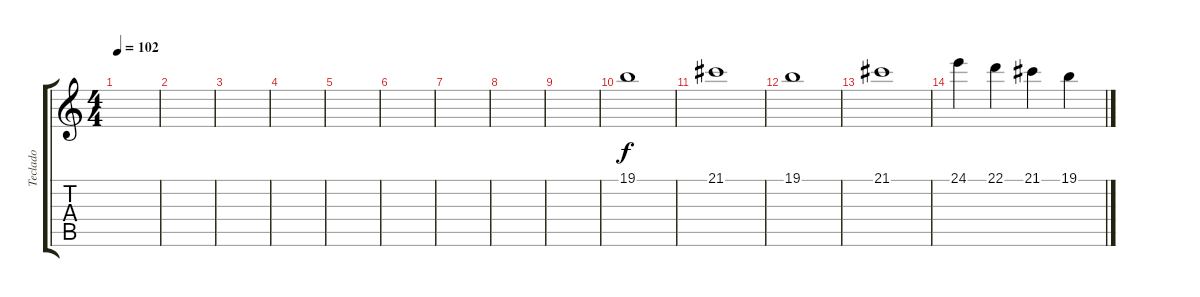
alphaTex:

\track ("Teclado" "Teclado") {instrument tremolostrings}
\staff {score tabs}
\tuning (E4 B3 G3 D3 A2 E2) {hide}
\ts (4 4)
\tempo 102
\clef g2
\ks c
|
|
|
|
|
|
|
|
|
19.1.1 |
21.1.1 |
19.1.1 |
21.1.1 |
24.1.4 22.1.4 21.1.4 19.1.4
